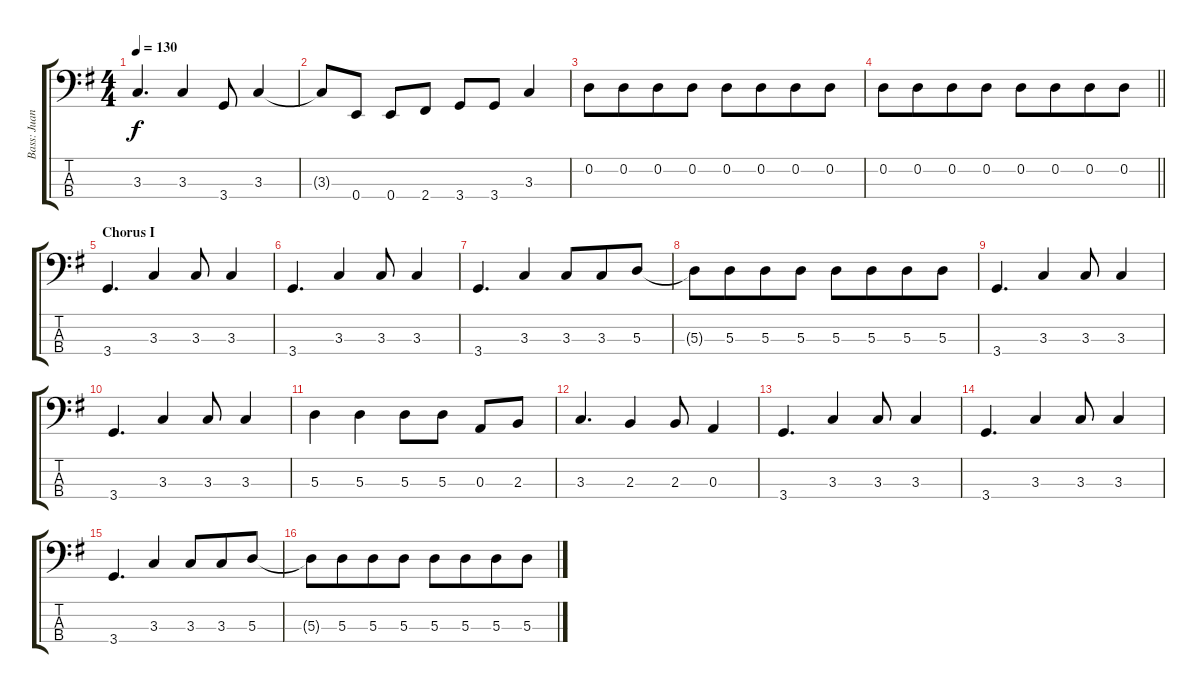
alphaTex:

\track ("Bass: Juan" "Bass: Juan") {instrument electricbassfinger}
\staff {score tabs}
\tuning (G2 D2 A1 E1) {hide}
\ts (4 4)
\tempo 130
\clef f4
\ks g
3.3.4{d dy f} 3.3.4 3.4.8 3.3.4 |
3.3{t}.8 0.4.8 0.4.8 2.4.8 3.4.8 3.4.8 3.3.4 |
0.2.8 0.2.8{beam merge} 0.2.8 0.2.8 0.2.8 0.2.8{beam merge} 0.2.8 0.2.8 |
\barLineRight lightlight
0.2.8 0.2.8{beam merge} 0.2.8 0.2.8 0.2.8 0.2.8{beam merge} 0.2.8 0.2.8 |
\section ("" "Chorus I")
3.4.4{d} 3.3.4 3.3.8 3.3.4 |
3.4.4{d} 3.3.4 3.3.8 3.3.4 |
3.4.4{d} 3.3.4 3.3.8{beam merge} 3.3.8 5.3.8 |
5.3{t}.8 5.3.8{beam merge} 5.3.8 5.3.8 5.3.8 5.3.8{beam merge} 5.3.8 5.3.8 |
3.4.4{d} 3.3.4 3.3.8 3.3.4 |
3.4.4{d} 3.3.4 3.3.8 3.3.4 |
5.3.4 5.3.4 5.3.8 5.3.8 0.3.8 2.3.8 |
3.3.4{d} 2.3.4 2.3.8 0.3.4 |
3.4.4{d} 3.3.4 3.3.8 3.3.4 |
3.4.4{d} 3.3.4 3.3.8 3.3.4 |
3.4.4{d} 3.3.4 3.3.8{beam merge} 3.3.8 5.3.8 |
5.3{t}.8 5.3.8{beam merge} 5.3.8 5.3.8 5.3.8 5.3.8{beam merge} 5.3.8 5.3.8
